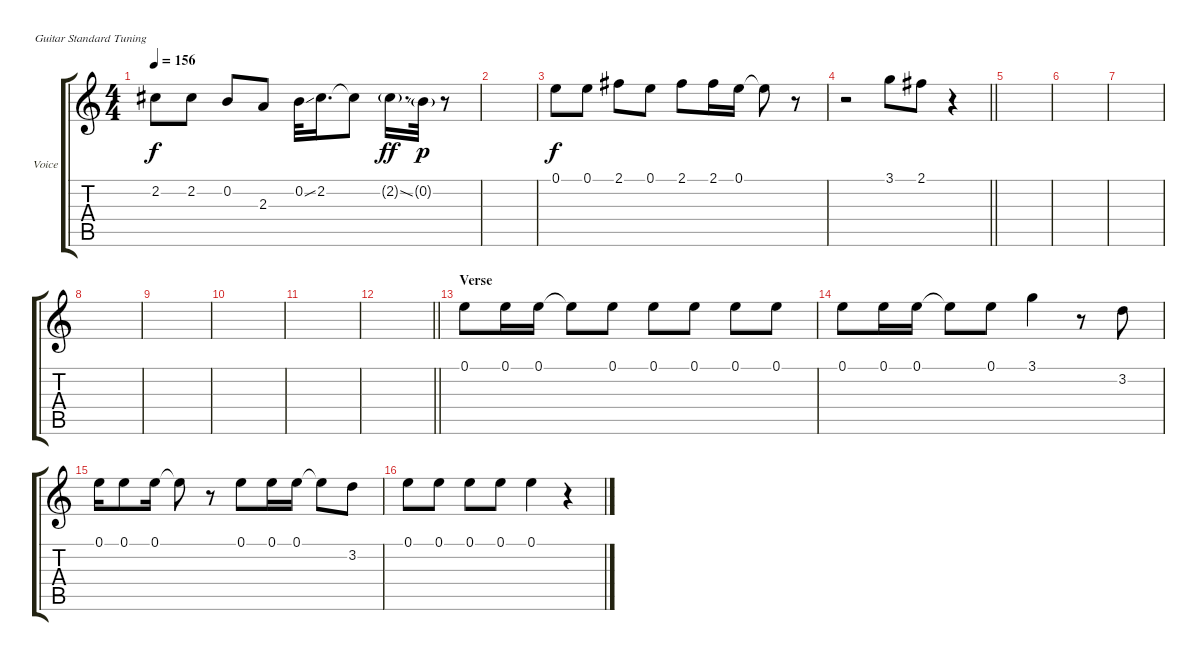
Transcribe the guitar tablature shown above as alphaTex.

\bracketExtendMode groupsimilarinstruments
\firstSystemTrackNameOrientation horizontal
\otherSystemsTrackNameOrientation horizontal
\track ("Voice" "Voice") {mute instrument lead6voice}
\staff {score tabs}
\tuning (E4 B3 G3 D3 A2 E2)
\displaytranspose 12
\ts (4 4)
\tempo 156
\clef g2
\ks c
2.2.8{dy f} 2.2.8 0.2.8 2.3.8 0.2{ss}.32 2.2.16{d} 2.2{t}.8 2.2{ss g}.16{d dy ff} 0.2{g}.32{dy p} r.8 |
|
0.1.8{dy f} 0.1.8 2.1.8 0.1.8 2.1.8 2.1.16 0.1.16 0.1{t}.8 r.8 |
\barLineRight lightlight
r.2 3.1.8 2.1.8 r.4 |
|
|
|
|
|
|
|
\barLineRight lightlight
|
\section ("" "Verse")
0.1.8 0.1.16 0.1.16 0.1{t}.8 0.1.8 0.1.8 0.1.8 0.1.8 0.1.8 |
0.1.8 0.1.16 0.1.16 0.1{t}.8 0.1.8 3.1.4 r.8 3.2.8 |
0.1.16 0.1.8 0.1.16 0.1{t}.8 r.8 0.1.8 0.1.16 0.1.16 0.1{t}.8 3.2.8 |
0.1.8 0.1.8 0.1.8 0.1.8 0.1.4 r.4
